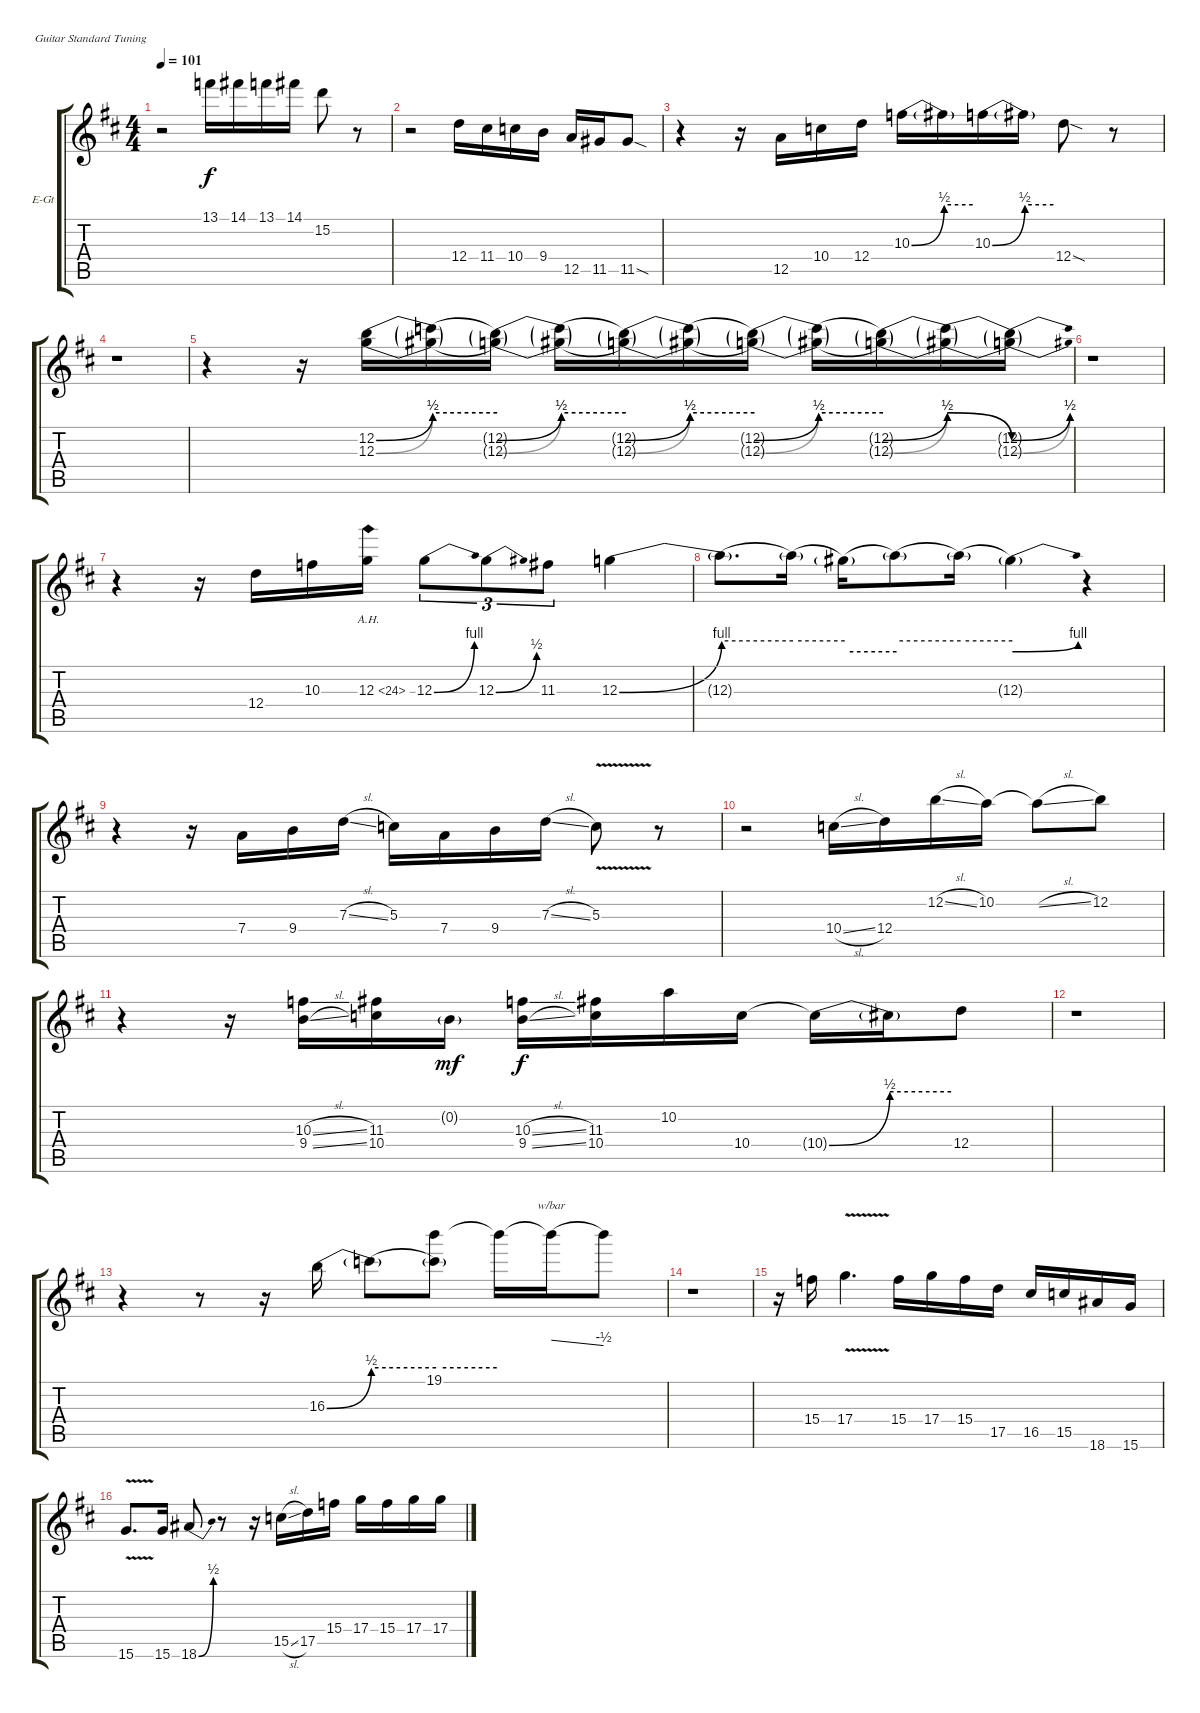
\bracketExtendMode groupsimilarinstruments
\firstSystemTrackNameOrientation horizontal
\otherSystemsTrackNameOrientation horizontal
\track ("Guitar 3" "E-Gt") {instrument overdrivenguitar}
\staff {score tabs}
\tuning (E4 B3 G3 D3 A2 E2)
\ts (4 4)
\tempo 101
\clef g2
\ks d
r.2{dy f} 13.1.16 14.1.16 13.1.16 14.1.16 15.2.8 r.8 |
r.2 12.4.16 11.4.16 10.4.16 9.4.16 12.5.16 11.5.16 11.5{sod}.8 |
r.4 r.16 12.5.16 10.4.16 12.4.16 10.3{be (bend 0 0 60 2)}.16 10.3{be (hold 0 2 60 2) t}.16 10.3{be (bend 0 0 60 2)}.16 10.3{be (hold 0 2 60 2) t}.16 12.4{sod}.8 r.8 |
r.1 |
r.4 r.16 (12.2{be (bend 0 0 60 2)} 12.3{be (bend 0 0 60 2)}).16 (12.2{be (hold 0 2 60 2) t} 12.3{be (hold 0 2 60 2) t}).16 (12.2{be (bend 0 0 60 2) t} 12.3{be (bend 0 0 60 2) t}).16 (12.2{be (hold 0 2 60 2) t} 12.3{be (hold 0 2 60 2) t}).16 (12.2{be (bend 0 0 60 2) t} 12.3{be (bend 0 0 60 2) t}).16 (12.2{be (hold 0 2 60 2) t} 12.3{be (hold 0 2 60 2) t}).16 (12.2{be (bend 0 0 60 2) t} 12.3{be (bend 0 0 60 2) t}).16 (12.2{be (hold 0 2 60 2) t} 12.3{be (hold 0 2 60 2) t}).16 (12.2{be (bend 0 0 60 2) t} 12.3{be (bend 0 0 60 2) t}).16 (12.2{be (release 0 2 60 0) t} 12.3{be (release 0 2 60 0) t}).16 (12.2{be (bend 0 0 60 2) t} 12.3{be (bend 0 0 60 2) t}).16 |
r.1 |
r.4 r.16 12.4.16 10.3.16 12.3{ah 12}.16 12.3{be (bend 0 0 60 4)}.8{tu (3 2)} 12.3{be (bend 0 0 60 2)}.8{tu (3 2)} 11.3.8{tu (3 2)} 12.3{be (bend 0 0 60 4)}.4 |
12.3{be (hold 0 4 60 4) t}.8{d} 12.3{be (hold 0 4 60 4) t}.16 12.3{be (hold 0 2 60 2) t}.16 12.3{be (hold 0 4 60 4) t}.8 12.3{be (hold 0 4 60 4) t}.16 12.3{be (bend 0 2 60 4) t}.4 r.4 |
r.4 r.16 7.4.16 9.4.16 7.3{sl}.16 5.3.16 7.4.16 9.4.16 7.3{sl}.16 5.3{v}.8 r.8 |
r.2 10.4{sl}.16 12.4.16 12.2{sl}.16 10.2.16 10.2{sl t}.8 12.2.8 |
r.4 r.16 (10.3{sl} 9.4{sl}).16 (11.3 10.4).16 0.2{g}.16{dy mf} (10.3{sl} 9.4{sl}).16{dy f} (11.3 10.4).16 10.2.16 10.4.16 10.4{be (bend 0 0 60 2) t}.16 10.4{be (hold 0 2 60 2) t}.16 12.4.8 |
r.1 |
r.4 r.8 r.16 16.3{be (bend 0 0 60 2)}.16 16.3{be (hold 0 2 60 2) t}.8 (19.1 16.3{be (hold 0 2 60 2) t}).8 19.1{t}.16 19.1{t}.16{tbe (dive default 0 0 60 -2)} 19.1{t}.8 |
r.1 |
r.16 15.4.16 17.4{v}.4{d} 15.4.16 17.4.16 15.4.16 17.5.16 16.5.16 15.5.16 18.6.16 15.6.16 |
15.6{v}.8{d} 15.6.16 18.6{be (bend 0 0 60 2)}.8 r.8 r.16 15.5{sl}.16 17.5.16 15.4.16 17.4.16 15.4.16 17.4.16 17.4.16
